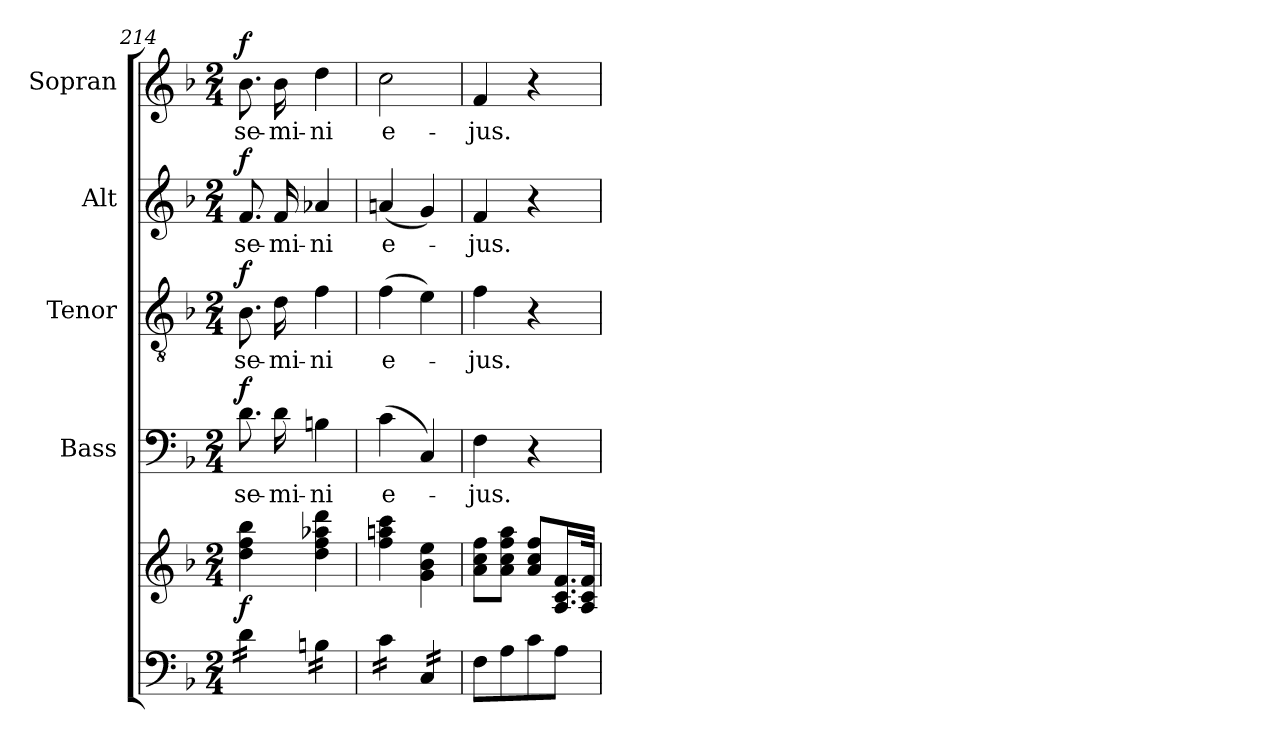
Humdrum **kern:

**kern	**kern	**dynam	**kern	**text	**dynam	**kern	**text	**dynam	**kern	**text	**dynam	**kern	**text	**dynam
*part5	*part5	*part5	*part4	*part4	*part4	*part3	*part3	*part3	*part2	*part2	*part2	*part1	*part1	*part1
*staff6	*staff5	*staff5/6	*staff4	*staff4	*staff4	*staff3	*staff3	*staff3	*staff2	*staff2	*staff2	*staff1	*staff1	*staff1
*	*	*	*I"Bass	*	*	*I"Tenor	*	*	*I"Alt	*	*	*I"Sopran	*	*
*	*	*	*I'B.	*	*	*I'T.	*	*	*I'A.	*	*	*I'S.	*	*
*clefF4	*clefG2	*	*clefF4	*	*	*clefGv2	*	*	*clefG2	*	*	*clefG2	*	*
*k[b-]	*k[b-]	*	*k[b-]	*	*	*k[b-]	*	*	*k[b-]	*	*	*k[b-]	*	*
*F:	*F:	*	*F:	*	*	*F:	*	*	*F:	*	*	*F:	*	*
*M2/4	*M2/4	*	*M2/4	*	*	*M2/4	*	*	*M2/4	*	*	*M2/4	*	*
=214	=214	=214	=214	=214	=214	=214	=214	=214	=214	=214	=214	=214	=214	=214
!	!	!LO:DY:b	!	!LO:LY:b	!LO:DY:a	!	!LO:LY:b	!LO:DY:a	!	!LO:LY:b	!LO:DY:a	!	!LO:LY:b	!LO:DY:a
*tremolo	*	*	*	*	*	*	*	*	*	*	*	*	*	*
16d\LL	4dd\ 4ff\ 4bb-\	f	8.d\	se-	f	8.B-\	se-	f	8.f/	se-	f	8.b-\	se-	f
16d\	.	.	.	.	.	.	.	.	.	.	.	.	.	.
16d\	.	.	.	.	.	.	.	.	.	.	.	.	.	.
!	!	!	!	!LO:LY:b	!	!	!LO:LY:b	!	!	!LO:LY:b	!	!	!LO:LY:b	!
16d\JJ	.	.	16d\	-mi-	.	16d\	-mi-	.	16f/	-mi-	.	16b-\	-mi-	.
!	!	!	!	!LO:LY:b	!	!	!LO:LY:b	!	!	!LO:LY:b	!	!	!LO:LY:b	!
16Bn\LL	4dd\ 4ff\ 4aa-X\ 4ddd\	.	4Bn\	-ni	.	4f\	-ni	.	4a-X/	-ni	.	4dd\	-ni	.
16Bn\	.	.	.	.	.	.	.	.	.	.	.	.	.	.
16Bn\	.	.	.	.	.	.	.	.	.	.	.	.	.	.
16Bn\JJ	.	.	.	.	.	.	.	.	.	.	.	.	.	.
=215	=215	=215	=215	=215	=215	=215	=215	=215	=215	=215	=215	=215	=215	=215
!	!	!	!	!LO:LY:b	!	!	!LO:LY:b	!	!	!LO:LY:b	!	!	!LO:LY:b	!
16c\LL	4ff\ 4aan\ 4ccc\	.	(>4c\	e-	.	(>4f\	e-	.	(<4an/	e-	.	2cc\	e-	.
16c\	.	.	.	.	.	.	.	.	.	.	.	.	.	.
16c\	.	.	.	.	.	.	.	.	.	.	.	.	.	.
16c\JJ	.	.	.	.	.	.	.	.	.	.	.	.	.	.
16C/LL	4g\ 4b-\ 4ee\	.	4C/)	.	.	4e\)	.	.	4g/)	.	.	.	.	.
16C/	.	.	.	.	.	.	.	.	.	.	.	.	.	.
16C/	.	.	.	.	.	.	.	.	.	.	.	.	.	.
16C/JJ	.	.	.	.	.	.	.	.	.	.	.	.	.	.
*Xtremolo	*	*	*	*	*	*	*	*	*	*	*	*	*	*
=216	=216	=216	=216	=216	=216	=216	=216	=216	=216	=216	=216	=216	=216	=216
!	!	!	!	!LO:LY:b	!	!	!LO:LY:b	!	!	!LO:LY:b	!	!	!LO:LY:b	!
8F\L	8a\ 8cc\ 8ff\L	.	4F\	-jus.	.	4f\	-jus.	.	4f/	-jus.	.	4f/	-jus.	.
8A\	8a\ 8cc\ 8ff\ 8aa\J	.	.	.	.	.	.	.	.	.	.	.	.	.
8c\	8a/ 8cc/ 8ff/L	.	4r	.	.	4r	.	.	4r	.	.	4r	.	.
8A\J	16.A/ 16.c/ 16.f/L	.	.	.	.	.	.	.	.	.	.	.	.	.
.	32A/ 32c/ 32f/JJk	.	.	.	.	.	.	.	.	.	.	.	.	.
=	=	=	=	=	=	=	=	=	=	=	=	=	=	=
*-	*-	*-	*-	*-	*-	*-	*-	*-	*-	*-	*-	*-	*-	*-
